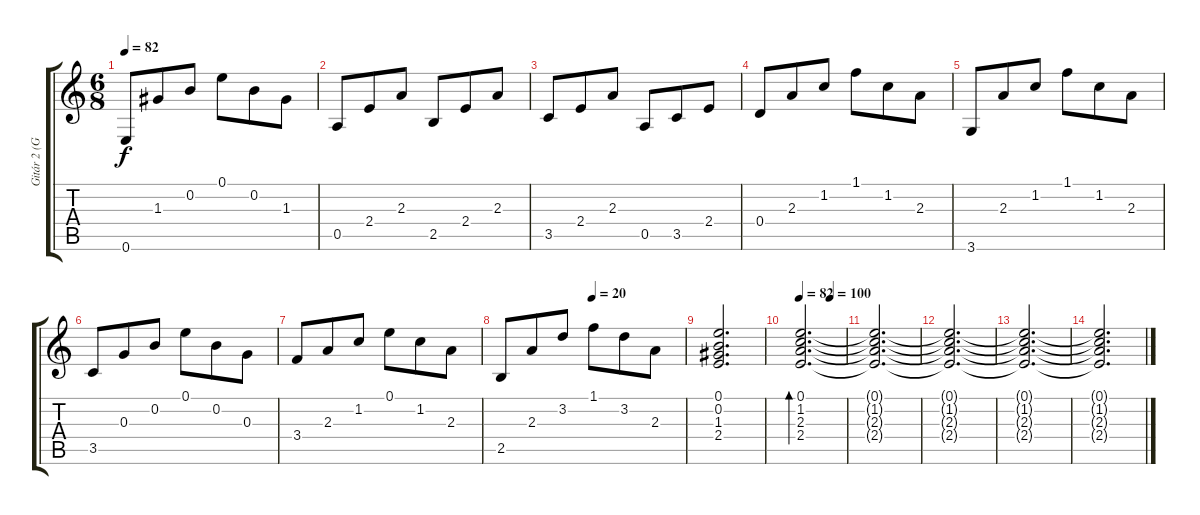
\track ("Gitár 2 (Gary Moore)" "Gitár 2 (G") {instrument electricguitarclean}
\staff {score tabs}
\tuning (E4 B3 G3 D3 A2 E2) {hide}
\ts (6 8)
\tempo 82
\clef g2
\ks c
0.6.8{dy f} 1.3.8 0.2.8 0.1.8 0.2.8 1.3.8 |
0.5.8 2.4.8 2.3.8 2.5.8 2.4.8 2.3.8 |
3.5.8 2.4.8 2.3.8 0.5.8 3.5.8 2.4.8 |
0.4.8 2.3.8 1.2.8 1.1.8 1.2.8 2.3.8 |
3.6.8 2.3.8 1.2.8 1.1.8 1.2.8 2.3.8 |
3.5.8 0.3.8 0.2.8 0.1.8 0.2.8 0.3.8 |
3.4.8 2.3.8 1.2.8 0.1.8 1.2.8 2.3.8 |
\tempo (20 0.5)
2.5.8 2.3.8 3.2.8 1.1.8 3.2.8 2.3.8 |
(0.1 0.2 1.3 2.4).2{d} |
\tempo 82
\tempo (100 0.6666666666666666)
(0.1 1.2 2.3 2.4).2{d bd 480} |
(0.1{t} 1.2{t} 2.3{t} 2.4{t}).2{d} |
(0.1{t} 1.2{t} 2.3{t} 2.4{t}).2{d} |
(0.1{t} 1.2{t} 2.3{t} 2.4{t}).2{d} |
(0.1{t} 1.2{t} 2.3{t} 2.4{t}).2{d}
